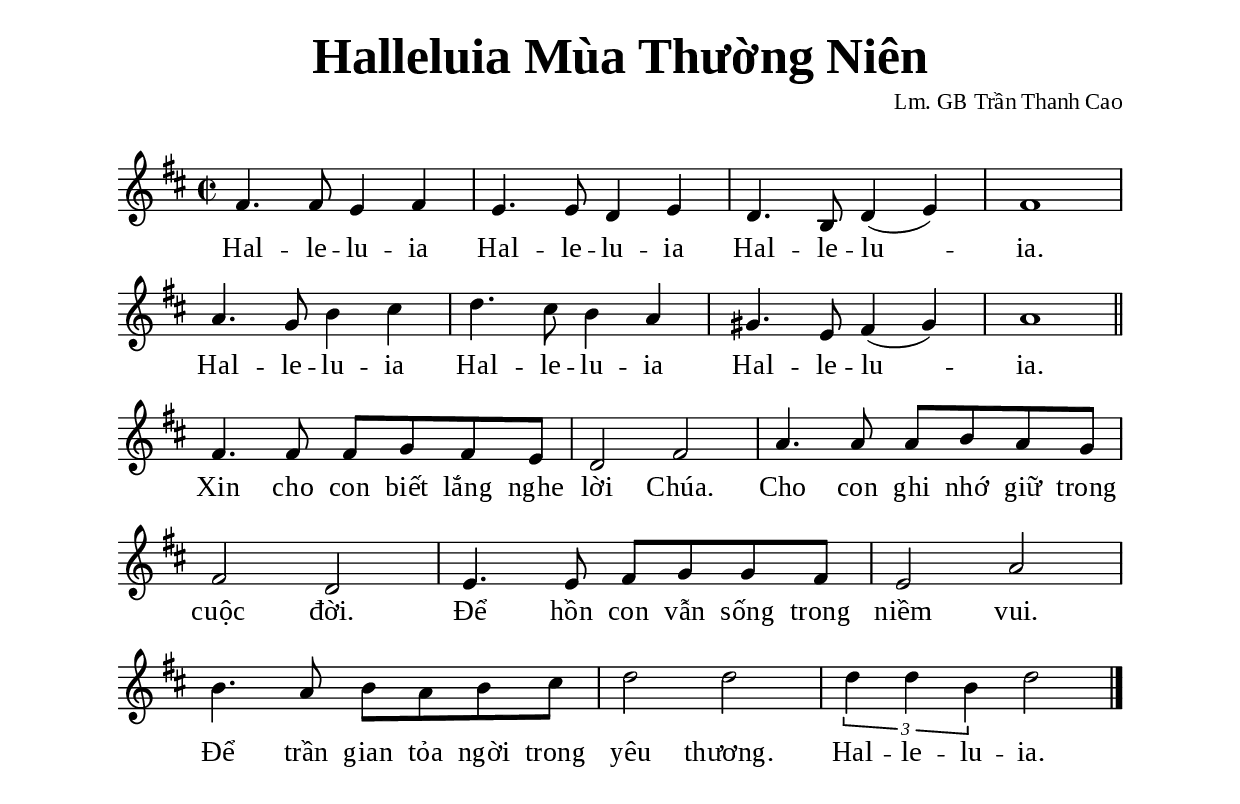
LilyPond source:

% Cài đặt chung
\version "2.22.1"
\include "english.ly"

\header {
  title = \markup { \fontsize #3 "Halleluia Mùa Thường Niên" }
  poet = " "
  composer = "Lm. GB Trần Thanh Cao"
  arranger = " "
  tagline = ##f
}

\paper {
  #(set-paper-size "a4")
  top-margin = 10\mm
  bottom-margin = 10\mm
  left-margin = 20\mm
  right-margin = 20\mm
  indent = #0
  #(define fonts
    (make-pango-font-tree
      "Liberation Serif"
      "Liberation Serif"
      "Liberation Serif"
      (/ 20 20)))
  page-count = #1
}

% Nhạc phiên khúc
nhacPhienKhucMot = \relative c' {
  fs4. fs8 e4 fs |
  e4. e8 d4 e |
  d4. b8 d4 (e) |
  fs1 \break
  a4. g8 b4 cs |
  d4. cs8 b4 a |
  gs4. e8 fs4 (gs) |
  a1 \bar "||" \break
  fs4. fs8 fs g fs e |
  d2 fs |
  a4. a8 a b a g |
  fs2 d |
  e4. e8 fs g g fs |
  e2 a |
  b4. a8 b a b cs |
  d2 d |
  \tuplet 3/2 { d4 d b } d2 \bar "|."
}

% Lời phiên khúc
loiPhienKhucMot = \lyricmode {
  Hal -- le -- lu -- ia Hal -- le -- lu -- ia Hal -- le -- lu -- ia.
  Hal -- le -- lu -- ia Hal -- le -- lu -- ia Hal -- le -- lu -- ia.
  Xin cho con biết lắng nghe lời Chúa.
  Cho con ghi nhớ giữ trong cuộc đời.
  Để hồn con vẫn sống trong niềm vui.
  Để trần gian tỏa ngời trong yêu thương.
  Hal -- le -- lu -- ia.
}


% Dàn trang
\score {
  \new ChoirStaff <<
    \new Staff = phienKhuc \with {
        %\magnifyStaff #(magstep +1)
      }
      <<
      \new Voice = beSop {
        \key d \major \time 2/2 \nhacPhienKhucMot
      }
    >>
    \new Lyrics \lyricsto beSop \loiPhienKhucMot
  >>
  \layout {
    \override Lyrics.LyricText.font-size = #+2
    \override Lyrics.LyricSpace.minimum-distance = #1.4
    \override Score.BarNumber.break-visibility = ##(#f #f #f)
    \override Score.SpacingSpanner.uniform-stretching = ##t
  } 
}
